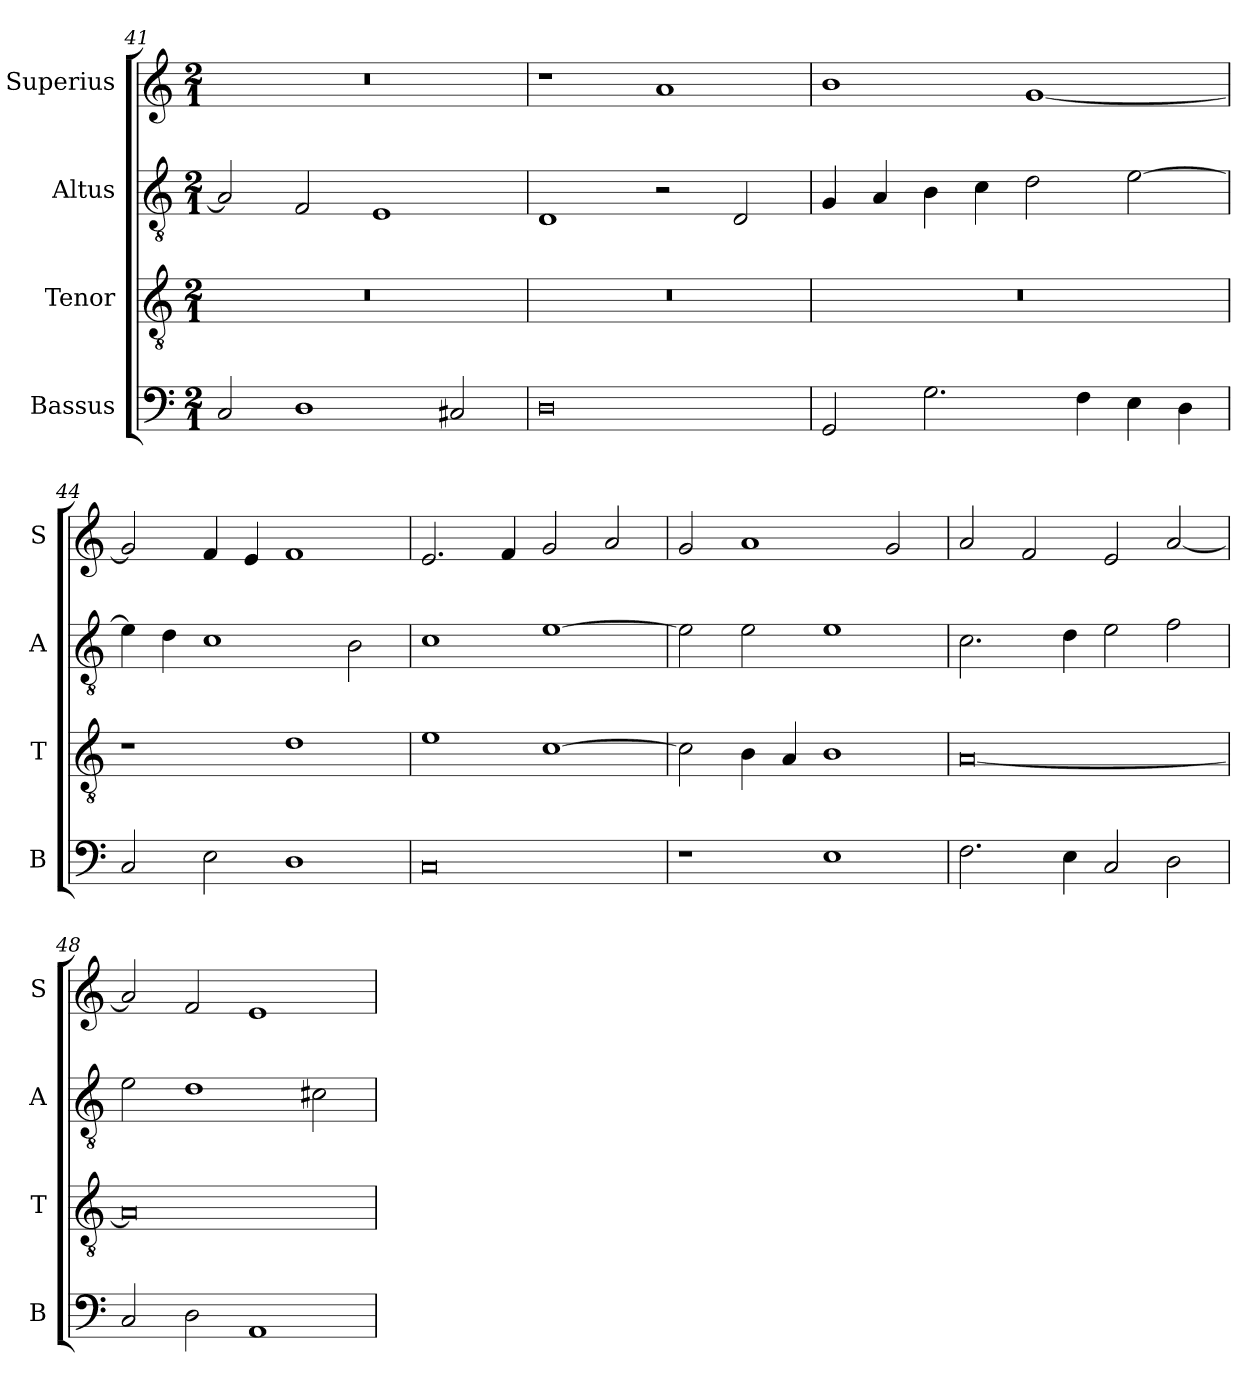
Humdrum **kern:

**kern	**kern	**kern	**kern
*part4	*part3	*part2	*part1
*staff4	*staff3	*staff2	*staff1
*I"Bassus	*I"Tenor	*I"Altus	*I"Superius
*I'B	*I'T	*I'A	*I'S
*clefF4	*clefGv2	*clefGv2	*clefG2
*k[]	*k[]	*k[]	*k[]
*M2/1	*M2/1	*M2/1	*M2/1
=41	=41	=41	=41
2C/	0r	2A/]	0r
1D	.	2F/	.
.	.	1E	.
2C#X/	.	.	.
=42	=42	=42	=42
0D	0r	1D	1r
.	.	2r	1a
.	.	2D/	.
=43	=43	=43	=43
2GG/	0r	4G/	1b
.	.	4A/	.
2.G\	.	4B\	.
.	.	4c\	.
.	.	2d\	[1g
4F\	.	.	.
4E\	.	[2e\	.
4D\	.	.	.
=44	=44	=44	=44
2C/	1r	4e\]	2g/]
.	.	4d\	.
2E\	.	1c	4f/
.	.	.	4e/
1D	1d	.	1f
.	.	2B\	.
=45	=45	=45	=45
0C	1e	1c	2.e/
.	.	.	4f/
.	[1c	[1e	2g/
.	.	.	2a/
=46	=46	=46	=46
1r	2c\]	2e\]	2g/
.	4B\	2e\	1a
.	4A/	.	.
1E	1B	1e	.
.	.	.	2g/
=47	=47	=47	=47
2.F\	[0A	2.c\	2a/
.	.	.	2f/
4E\	.	4d\	.
2C/	.	2e\	2e/
2D\	.	2f\	[2a/
=48	=48	=48	=48
2C/	0A]	2e\	2a/]
2D\	.	1d	2f/
1AA	.	.	1e
.	.	2c#X\	.
=	=	=	=
*-	*-	*-	*-
